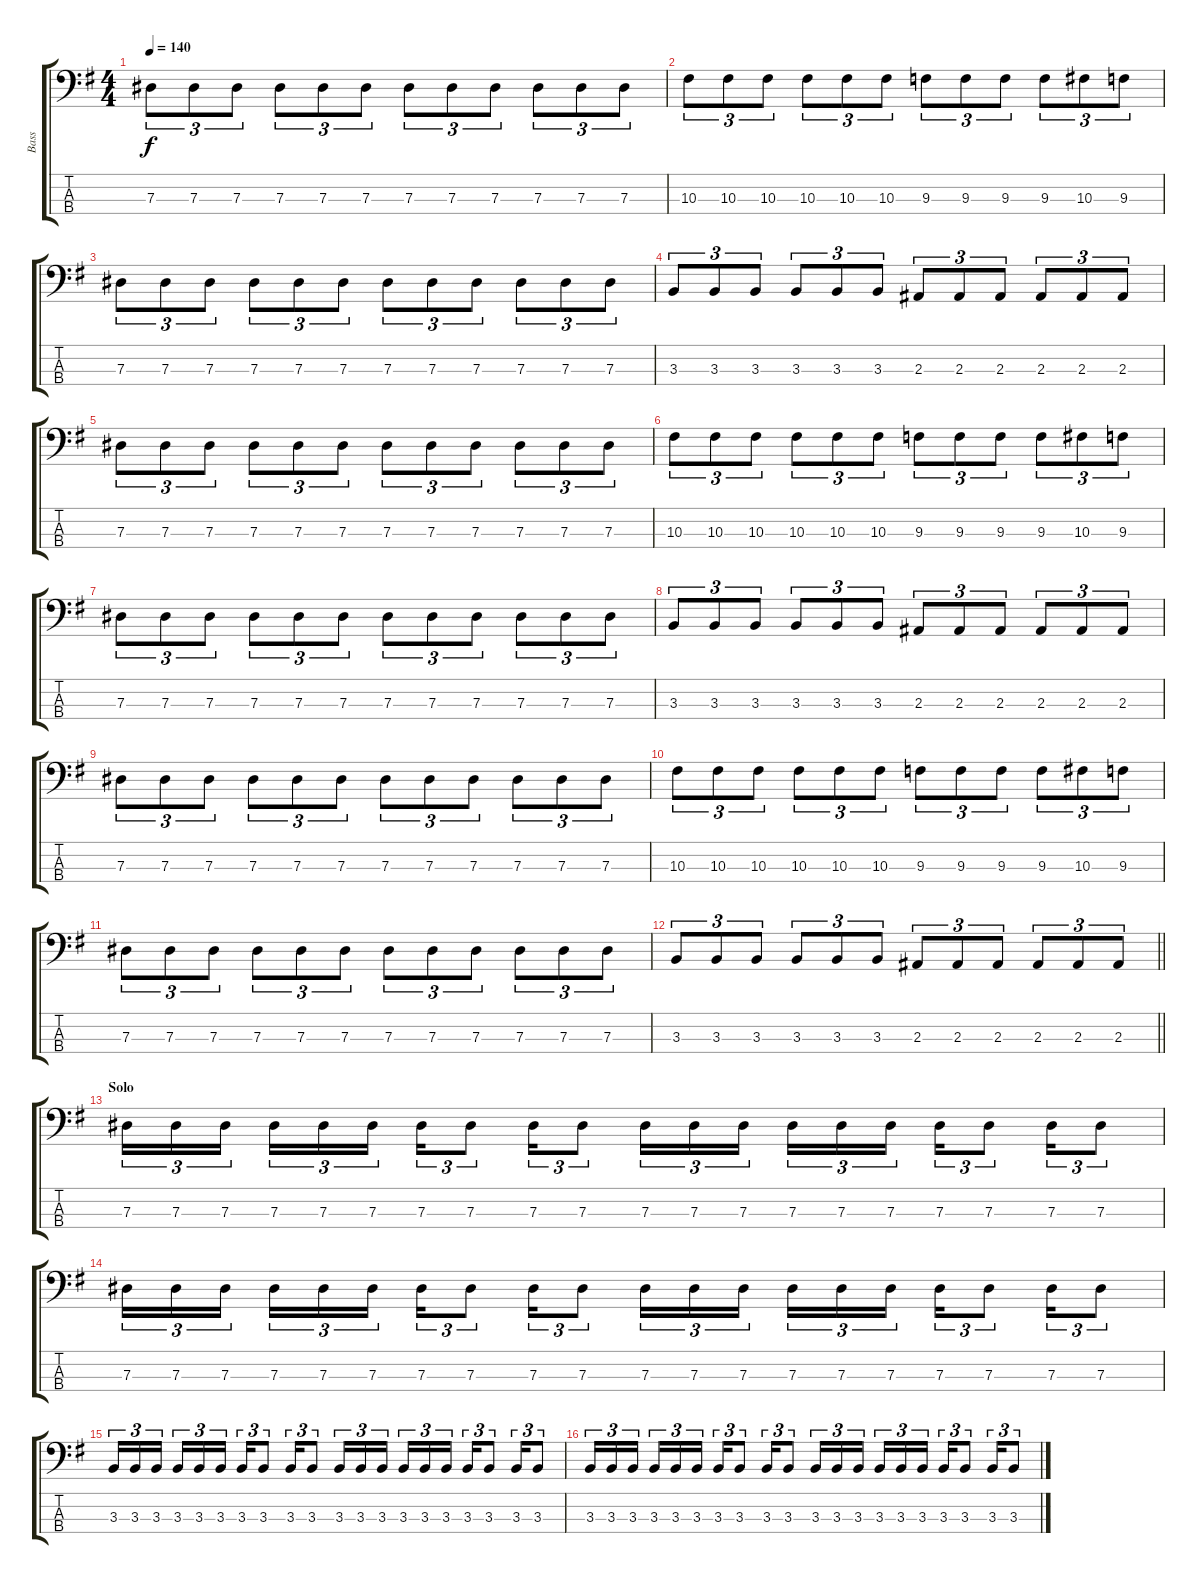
\track ("Bass" "Bass") {instrument electricbassfinger}
\staff {score tabs}
\tuning (Gb2 Db2 Ab1 Eb1) {hide}
\ts (4 4)
\tempo 140
\clef f4
\ks eminor
7.3.8{tu (3 2) dy f} 7.3.8{tu (3 2)} 7.3.8{tu (3 2)} 7.3.8{tu (3 2)} 7.3.8{tu (3 2)} 7.3.8{tu (3 2)} 7.3.8{tu (3 2)} 7.3.8{tu (3 2)} 7.3.8{tu (3 2)} 7.3.8{tu (3 2)} 7.3.8{tu (3 2)} 7.3.8{tu (3 2)} |
10.3.8{tu (3 2)} 10.3.8{tu (3 2)} 10.3.8{tu (3 2)} 10.3.8{tu (3 2)} 10.3.8{tu (3 2)} 10.3.8{tu (3 2)} 9.3.8{tu (3 2)} 9.3.8{tu (3 2)} 9.3.8{tu (3 2)} 9.3.8{tu (3 2)} 10.3.8{tu (3 2)} 9.3.8{tu (3 2)} |
7.3.8{tu (3 2)} 7.3.8{tu (3 2)} 7.3.8{tu (3 2)} 7.3.8{tu (3 2)} 7.3.8{tu (3 2)} 7.3.8{tu (3 2)} 7.3.8{tu (3 2)} 7.3.8{tu (3 2)} 7.3.8{tu (3 2)} 7.3.8{tu (3 2)} 7.3.8{tu (3 2)} 7.3.8{tu (3 2)} |
3.3.8{tu (3 2)} 3.3.8{tu (3 2)} 3.3.8{tu (3 2)} 3.3.8{tu (3 2)} 3.3.8{tu (3 2)} 3.3.8{tu (3 2)} 2.3.8{tu (3 2)} 2.3.8{tu (3 2)} 2.3.8{tu (3 2)} 2.3.8{tu (3 2)} 2.3.8{tu (3 2)} 2.3.8{tu (3 2)} |
7.3.8{tu (3 2)} 7.3.8{tu (3 2)} 7.3.8{tu (3 2)} 7.3.8{tu (3 2)} 7.3.8{tu (3 2)} 7.3.8{tu (3 2)} 7.3.8{tu (3 2)} 7.3.8{tu (3 2)} 7.3.8{tu (3 2)} 7.3.8{tu (3 2)} 7.3.8{tu (3 2)} 7.3.8{tu (3 2)} |
10.3.8{tu (3 2)} 10.3.8{tu (3 2)} 10.3.8{tu (3 2)} 10.3.8{tu (3 2)} 10.3.8{tu (3 2)} 10.3.8{tu (3 2)} 9.3.8{tu (3 2)} 9.3.8{tu (3 2)} 9.3.8{tu (3 2)} 9.3.8{tu (3 2)} 10.3.8{tu (3 2)} 9.3.8{tu (3 2)} |
7.3.8{tu (3 2)} 7.3.8{tu (3 2)} 7.3.8{tu (3 2)} 7.3.8{tu (3 2)} 7.3.8{tu (3 2)} 7.3.8{tu (3 2)} 7.3.8{tu (3 2)} 7.3.8{tu (3 2)} 7.3.8{tu (3 2)} 7.3.8{tu (3 2)} 7.3.8{tu (3 2)} 7.3.8{tu (3 2)} |
3.3.8{tu (3 2)} 3.3.8{tu (3 2)} 3.3.8{tu (3 2)} 3.3.8{tu (3 2)} 3.3.8{tu (3 2)} 3.3.8{tu (3 2)} 2.3.8{tu (3 2)} 2.3.8{tu (3 2)} 2.3.8{tu (3 2)} 2.3.8{tu (3 2)} 2.3.8{tu (3 2)} 2.3.8{tu (3 2)} |
7.3.8{tu (3 2)} 7.3.8{tu (3 2)} 7.3.8{tu (3 2)} 7.3.8{tu (3 2)} 7.3.8{tu (3 2)} 7.3.8{tu (3 2)} 7.3.8{tu (3 2)} 7.3.8{tu (3 2)} 7.3.8{tu (3 2)} 7.3.8{tu (3 2)} 7.3.8{tu (3 2)} 7.3.8{tu (3 2)} |
10.3.8{tu (3 2)} 10.3.8{tu (3 2)} 10.3.8{tu (3 2)} 10.3.8{tu (3 2)} 10.3.8{tu (3 2)} 10.3.8{tu (3 2)} 9.3.8{tu (3 2)} 9.3.8{tu (3 2)} 9.3.8{tu (3 2)} 9.3.8{tu (3 2)} 10.3.8{tu (3 2)} 9.3.8{tu (3 2)} |
7.3.8{tu (3 2)} 7.3.8{tu (3 2)} 7.3.8{tu (3 2)} 7.3.8{tu (3 2)} 7.3.8{tu (3 2)} 7.3.8{tu (3 2)} 7.3.8{tu (3 2)} 7.3.8{tu (3 2)} 7.3.8{tu (3 2)} 7.3.8{tu (3 2)} 7.3.8{tu (3 2)} 7.3.8{tu (3 2)} |
\barLineRight lightlight
3.3.8{tu (3 2)} 3.3.8{tu (3 2)} 3.3.8{tu (3 2)} 3.3.8{tu (3 2)} 3.3.8{tu (3 2)} 3.3.8{tu (3 2)} 2.3.8{tu (3 2)} 2.3.8{tu (3 2)} 2.3.8{tu (3 2)} 2.3.8{tu (3 2)} 2.3.8{tu (3 2)} 2.3.8{tu (3 2)} |
\section ("" "Solo")
7.3.16{tu (3 2)} 7.3.16{tu (3 2)} 7.3.16{tu (3 2) beam splitsecondary} 7.3.16{tu (3 2)} 7.3.16{tu (3 2)} 7.3.16{tu (3 2)} 7.3.16{tu (3 2)} 7.3.8{tu (3 2)} 7.3.16{tu (3 2)} 7.3.8{tu (3 2)} 7.3.16{tu (3 2)} 7.3.16{tu (3 2)} 7.3.16{tu (3 2) beam splitsecondary} 7.3.16{tu (3 2)} 7.3.16{tu (3 2)} 7.3.16{tu (3 2)} 7.3.16{tu (3 2)} 7.3.8{tu (3 2)} 7.3.16{tu (3 2)} 7.3.8{tu (3 2)} |
7.3.16{tu (3 2)} 7.3.16{tu (3 2)} 7.3.16{tu (3 2) beam splitsecondary} 7.3.16{tu (3 2)} 7.3.16{tu (3 2)} 7.3.16{tu (3 2)} 7.3.16{tu (3 2)} 7.3.8{tu (3 2)} 7.3.16{tu (3 2)} 7.3.8{tu (3 2)} 7.3.16{tu (3 2)} 7.3.16{tu (3 2)} 7.3.16{tu (3 2) beam splitsecondary} 7.3.16{tu (3 2)} 7.3.16{tu (3 2)} 7.3.16{tu (3 2)} 7.3.16{tu (3 2)} 7.3.8{tu (3 2)} 7.3.16{tu (3 2)} 7.3.8{tu (3 2)} |
3.3.16{tu (3 2)} 3.3.16{tu (3 2)} 3.3.16{tu (3 2) beam splitsecondary} 3.3.16{tu (3 2)} 3.3.16{tu (3 2)} 3.3.16{tu (3 2)} 3.3.16{tu (3 2)} 3.3.8{tu (3 2)} 3.3.16{tu (3 2)} 3.3.8{tu (3 2)} 3.3.16{tu (3 2)} 3.3.16{tu (3 2)} 3.3.16{tu (3 2) beam splitsecondary} 3.3.16{tu (3 2)} 3.3.16{tu (3 2)} 3.3.16{tu (3 2)} 3.3.16{tu (3 2)} 3.3.8{tu (3 2)} 3.3.16{tu (3 2)} 3.3.8{tu (3 2)} |
3.3.16{tu (3 2)} 3.3.16{tu (3 2)} 3.3.16{tu (3 2) beam splitsecondary} 3.3.16{tu (3 2)} 3.3.16{tu (3 2)} 3.3.16{tu (3 2)} 3.3.16{tu (3 2)} 3.3.8{tu (3 2)} 3.3.16{tu (3 2)} 3.3.8{tu (3 2)} 3.3.16{tu (3 2)} 3.3.16{tu (3 2)} 3.3.16{tu (3 2) beam splitsecondary} 3.3.16{tu (3 2)} 3.3.16{tu (3 2)} 3.3.16{tu (3 2)} 3.3.16{tu (3 2)} 3.3.8{tu (3 2)} 3.3.16{tu (3 2)} 3.3.8{tu (3 2)}
